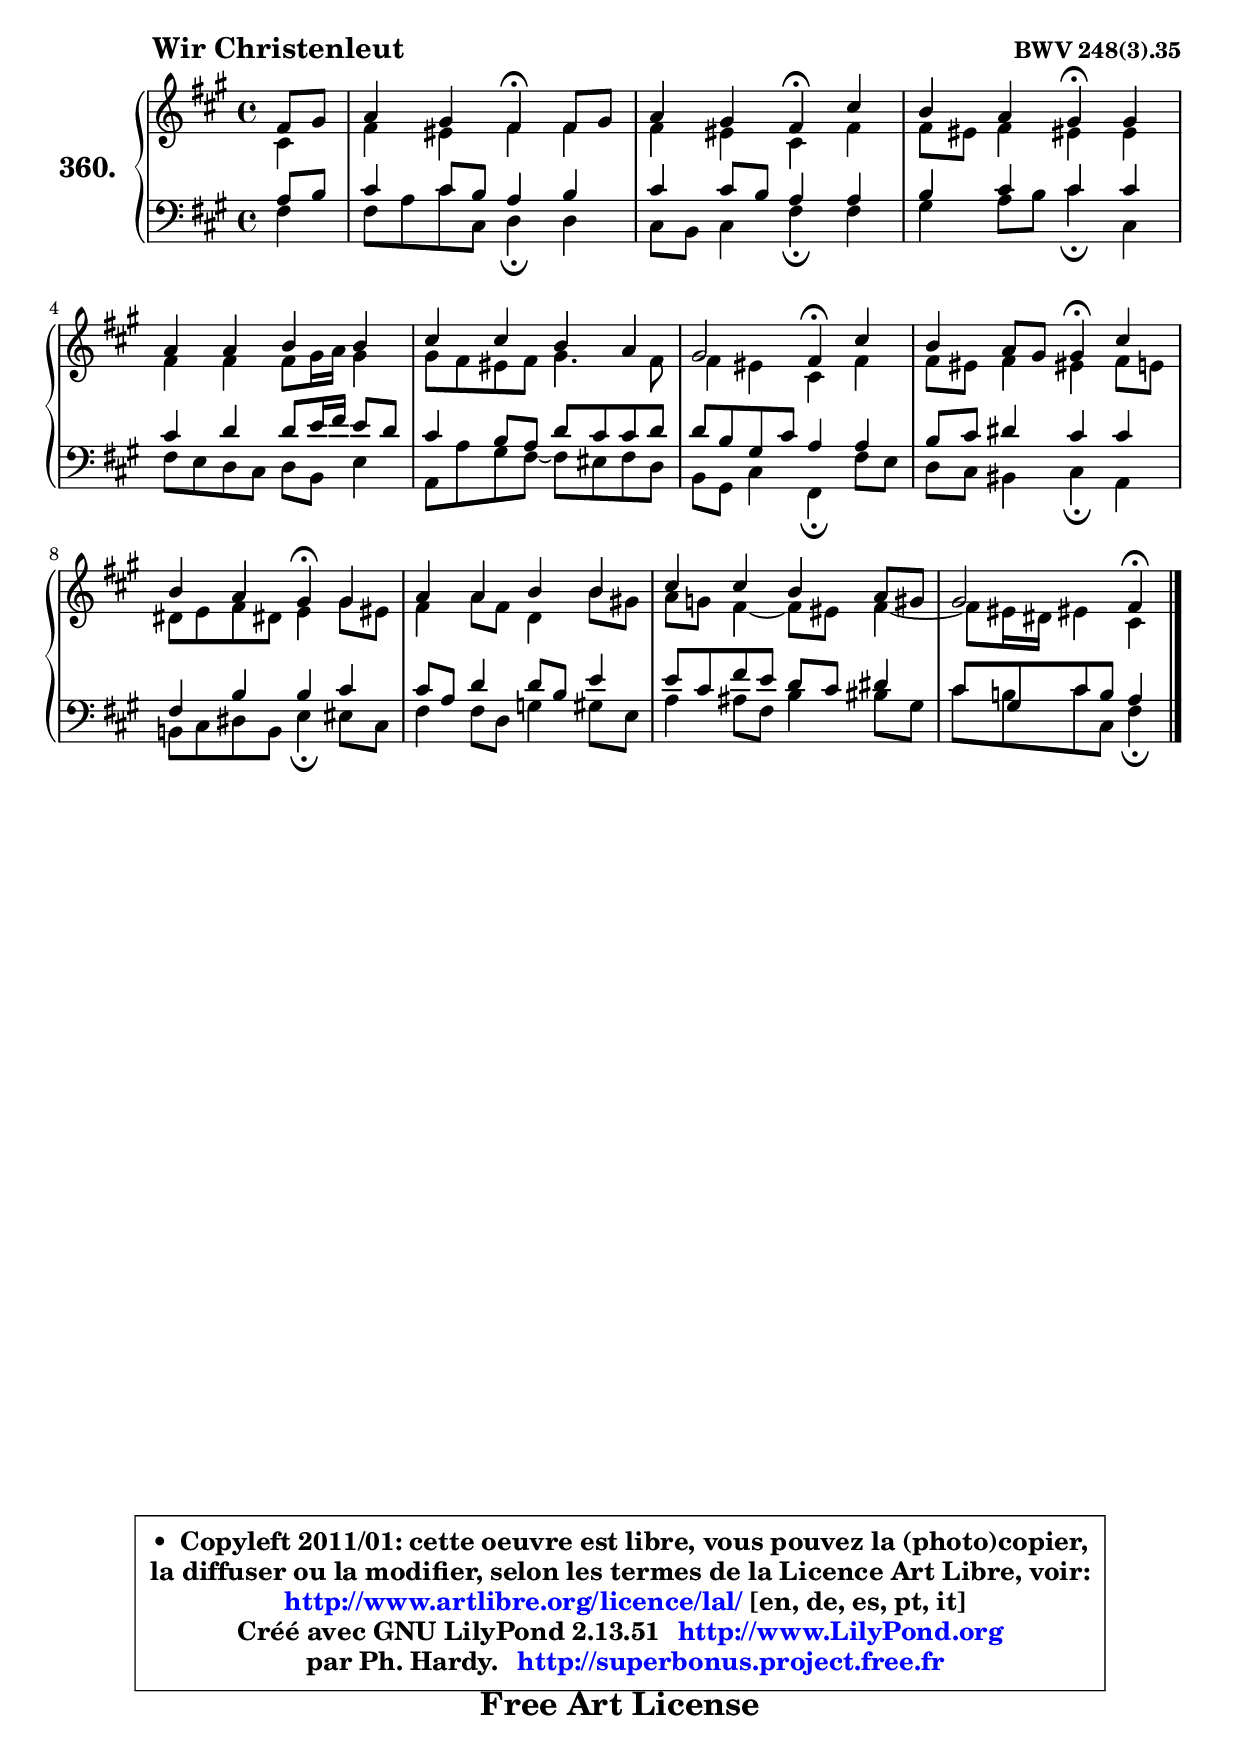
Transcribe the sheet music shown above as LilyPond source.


\version "2.13.51"

    \paper {
%	system-system-spacing #'padding = #0.1
%	score-system-spacing #'padding = #0.1
%	ragged-bottom = ##f
%	ragged-last-bottom = ##f
	}

    \header {
      opus = \markup { \bold "BWV 248(3).35" }
      piece = \markup { \hspace #9 \fontsize #2 \bold "Wir Christenleut" }
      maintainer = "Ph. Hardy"
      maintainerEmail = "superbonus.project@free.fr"
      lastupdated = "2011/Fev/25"
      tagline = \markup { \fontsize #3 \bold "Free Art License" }
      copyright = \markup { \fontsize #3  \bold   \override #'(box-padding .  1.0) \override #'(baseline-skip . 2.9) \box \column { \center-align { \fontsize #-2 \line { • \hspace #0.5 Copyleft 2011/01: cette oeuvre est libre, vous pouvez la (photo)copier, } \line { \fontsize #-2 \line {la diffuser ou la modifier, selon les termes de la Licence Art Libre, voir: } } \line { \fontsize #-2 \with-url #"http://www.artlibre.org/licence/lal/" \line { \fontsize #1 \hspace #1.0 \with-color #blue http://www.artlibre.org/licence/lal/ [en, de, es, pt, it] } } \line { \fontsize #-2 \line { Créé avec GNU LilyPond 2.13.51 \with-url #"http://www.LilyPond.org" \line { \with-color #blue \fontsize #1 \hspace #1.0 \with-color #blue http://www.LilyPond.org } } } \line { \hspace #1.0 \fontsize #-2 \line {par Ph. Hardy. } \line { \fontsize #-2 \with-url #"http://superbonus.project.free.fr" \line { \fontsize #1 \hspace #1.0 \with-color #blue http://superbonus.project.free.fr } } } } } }

	  }

  guidemidi = {
        r4 |
        r2 \tempo 4 = 30 r4 \tempo 4 = 78 r4 |
        r2 \tempo 4 = 30 r4 \tempo 4 = 78 r4 |
        r2 \tempo 4 = 30 r4 \tempo 4 = 78 r4 |
        R1 |
        R1 |
        r2 \tempo 4 = 30 r4 \tempo 4 = 78 r4 |
        r2 \tempo 4 = 30 r4 \tempo 4 = 78 r4 |
        r2 \tempo 4 = 30 r4 \tempo 4 = 78 r4 |
        R1 |
        R1 |
        r2 \tempo 4 = 30 r4 
	}

  upper = {
	\time 4/4
	\key fis \minor
	\clef treble
	\partial 4
	\voiceOne
	<< { 
	% SOPRANO
	\set Voice.midiInstrument = "acoustic grand"
	\relative c' {
        fis8 gis |
        a4 gis fis\fermata fis8 gis |
        a4 gis fis\fermata cis' |
        b4 a gis\fermata gis |
        a4 a b b |
        cis4 cis b a |
        gis2 fis4\fermata cis' |
        b4 a8 gis gis4\fermata cis |
        b4 a gis\fermata gis4 |
        a4 a b b |
        cis4 cis b a8 gis |
        gis2 fis4\fermata
        \bar "|."
	} % fin de relative
	}

	\context Voice="1" { \voiceTwo 
	% ALTO
	\set Voice.midiInstrument = "acoustic grand"
	\relative c' {
        cis4 |
        fis4 eis fis fis |
        fis4 eis cis fis |
        fis8 eis fis4 eis! eis |
        fis4 fis fis8 gis16 a gis4 |
        gis8 fis eis fis gis4. fis8 |
        fis4 eis cis fis |
        fis8 eis fis4 eis! fis8 e |
        dis8 e fis dis! e4 gis8 eis |
        fis4 a8 fis d4 b'8 gis! |
        a8 g fis4 ~ fis8 eis fis4 ~ |
	fis8 eis16 dis eis!4 cis
        \bar "|."
	} % fin de relative
	\oneVoice
	} >>
	}

    lower = {
	\time 4/4
	\key fis \minor
	\clef bass
	\partial 4
	\voiceOne
	<< { 
	% TENOR
	\set Voice.midiInstrument = "acoustic grand"
	\relative c' {
        a8 b |
        cis4 cis8 b a4 b |
        cis4 cis8 b a4 a |
        b4 cis cis cis |
        cis4 d d8 e16 fis e8 d |
        cis4 b8 a d cis cis d |
        d8 b gis cis a4 a |
        b8 cis dis4 cis cis |
        fis,4 b b cis |
        cis8 a d4 d8 b e4 |
        e8 cis fis e d cis dis4 |
        cis8 gis cis b a4
        \bar "|."
	} % fin de relative
	}
	\context Voice="1" { \voiceTwo 
	% BASS
	\set Voice.midiInstrument = "acoustic grand"
	\relative c {
        fis4 |
        fis8 a cis cis, d4\fermata d |
        cis8 b cis4 fis\fermata fis |
        gis4 a8 b cis4\fermata cis, |
        fis8 e d cis d b e4 |
        a,8 a' gis fis8 ~ fis8 eis fis d |
        b8 gis cis4 fis,\fermata fis'8 e |
        d8 cis bis4 cis4\fermata a |
        b!8 cis dis b e4\fermata eis8 cis |
        fis4 fis8 d g4 gis8 e |
        a4 ais8 fis b4 bis8 gis |
        cis8 b! cis cis, fis4\fermata
        \bar "|."
	} % fin de relative
	\oneVoice
	} >>
	}


    \score { 

	\new PianoStaff <<
	\set PianoStaff.instrumentName = \markup { \bold \huge "360." }
	\new Staff = "upper" \upper
	\new Staff = "lower" \lower
	>>

    \layout {
%	ragged-last = ##f
	   }

         } % fin de score

  \score {
    \unfoldRepeats { << \guidemidi \upper \lower >> }
    \midi {
    \context {
     \Staff
      \remove "Staff_performer"
               }

     \context {
      \Voice
       \consists "Staff_performer"
                }

     \context { 
      \Score
      tempoWholesPerMinute = #(ly:make-moment 78 4)
		}
	    }
	}

